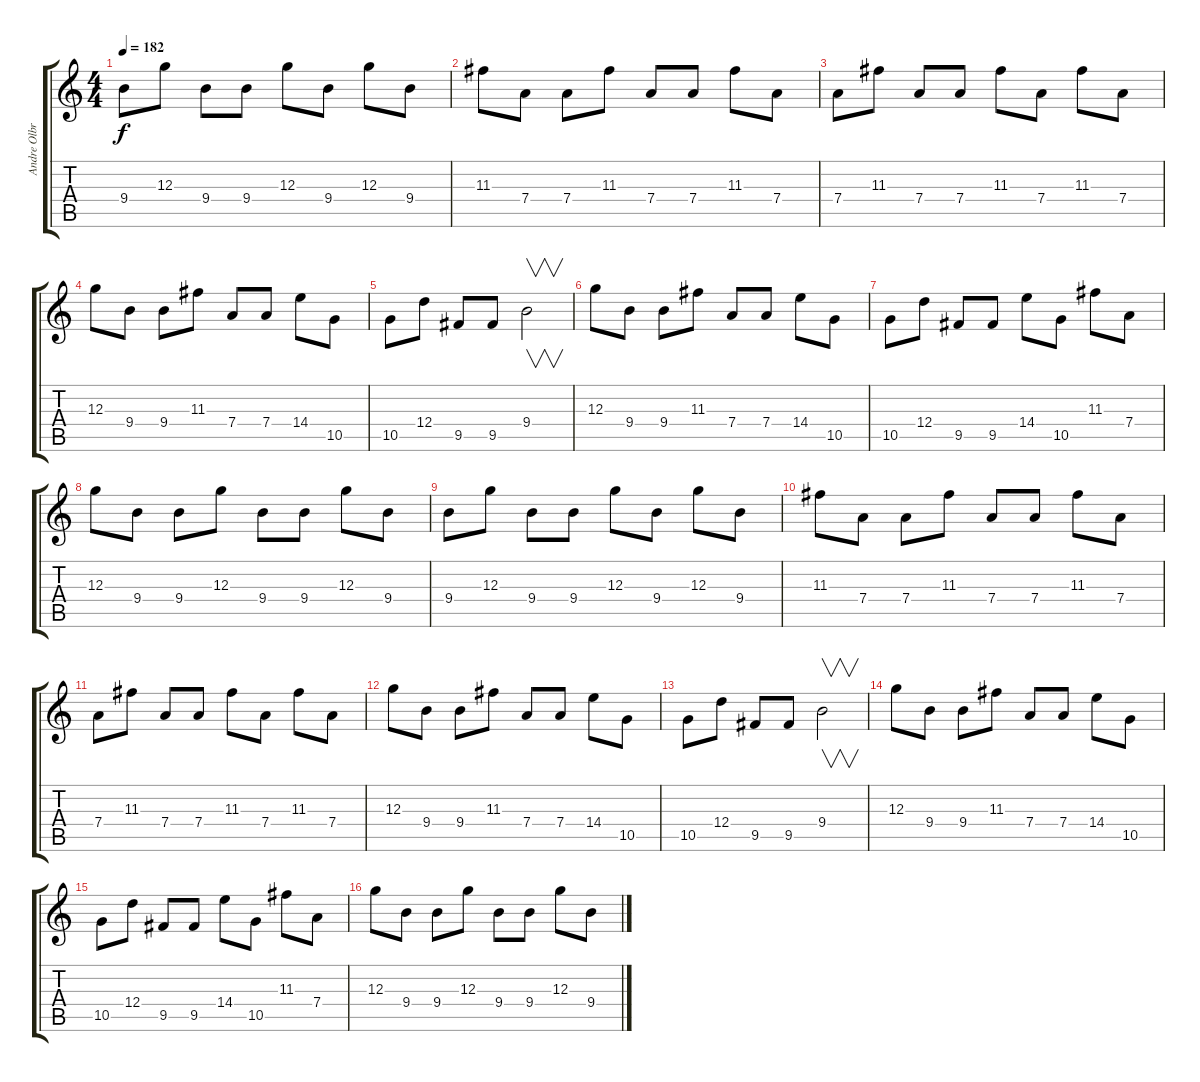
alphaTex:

\track ("Andre Olbrich" "Andre Olbr") {instrument distortionguitar}
\staff {score tabs}
\tuning (E4 B3 G3 D3 A2 E2) {hide}
\ts (4 4)
\tempo 182
\clef g2
\ks c
9.4.8{dy f} 12.3.8 9.4.8 9.4.8 12.3.8 9.4.8 12.3.8 9.4.8 |
11.3.8 7.4.8 7.4.8 11.3.8 7.4.8 7.4.8 11.3.8 7.4.8 |
7.4.8 11.3.8 7.4.8 7.4.8 11.3.8 7.4.8 11.3.8 7.4.8 |
12.3.8 9.4.8 9.4.8 11.3.8 7.4.8 7.4.8 14.4.8 10.5.8 |
10.5.8 12.4.8 9.5.8 9.5.8 9.4.2{v} |
12.3.8 9.4.8 9.4.8 11.3.8 7.4.8 7.4.8 14.4.8 10.5.8 |
10.5.8 12.4.8 9.5.8 9.5.8 14.4.8 10.5.8 11.3.8 7.4.8 |
12.3.8 9.4.8 9.4.8 12.3.8 9.4.8 9.4.8 12.3.8 9.4.8 |
9.4.8 12.3.8 9.4.8 9.4.8 12.3.8 9.4.8 12.3.8 9.4.8 |
11.3.8 7.4.8 7.4.8 11.3.8 7.4.8 7.4.8 11.3.8 7.4.8 |
7.4.8 11.3.8 7.4.8 7.4.8 11.3.8 7.4.8 11.3.8 7.4.8 |
12.3.8 9.4.8 9.4.8 11.3.8 7.4.8 7.4.8 14.4.8 10.5.8 |
10.5.8 12.4.8 9.5.8 9.5.8 9.4.2{v} |
12.3.8 9.4.8 9.4.8 11.3.8 7.4.8 7.4.8 14.4.8 10.5.8 |
10.5.8 12.4.8 9.5.8 9.5.8 14.4.8 10.5.8 11.3.8 7.4.8 |
12.3.8 9.4.8 9.4.8 12.3.8 9.4.8 9.4.8 12.3.8 9.4.8
